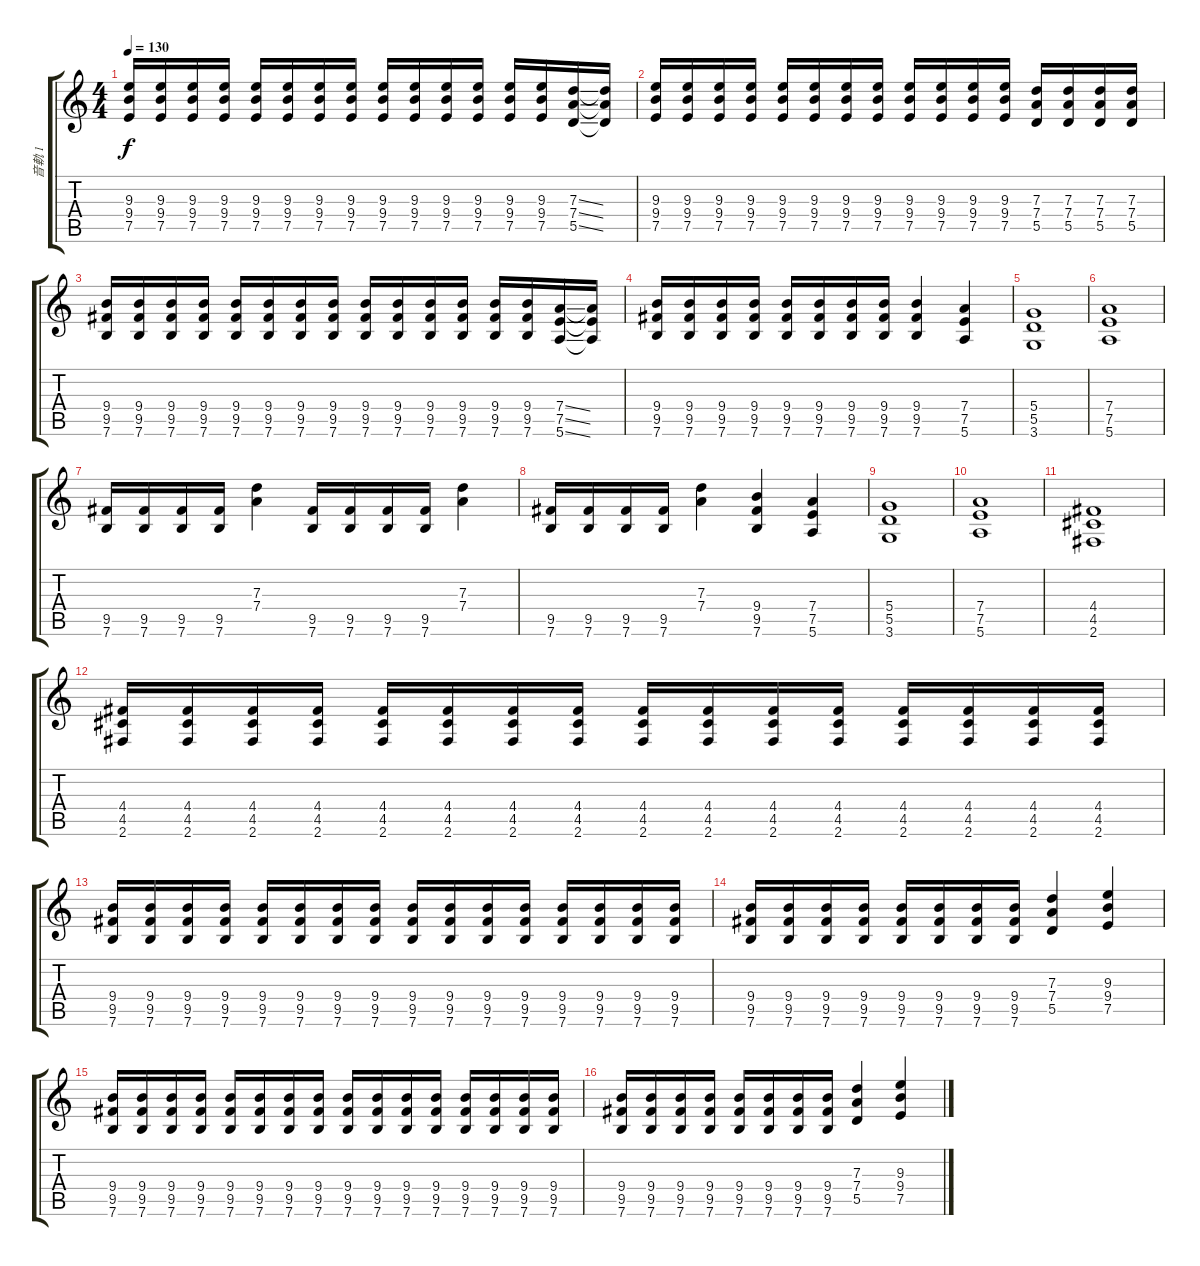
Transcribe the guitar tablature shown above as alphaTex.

\track ("音軌 1" "音軌 1") {instrument distortionguitar}
\staff {score tabs}
\tuning (E4 B3 G3 D3 A2 E2) {hide}
\ts (4 4)
\tempo 130
\clef g2
\ks c
(9.3 9.4 7.5).16{dy f} (9.3 9.4 7.5).16 (9.3 9.4 7.5).16 (9.3 9.4 7.5).16 (9.3 9.4 7.5).16 (9.3 9.4 7.5).16 (9.3 9.4 7.5).16 (9.3 9.4 7.5).16 (9.3 9.4 7.5).16 (9.3 9.4 7.5).16 (9.3 9.4 7.5).16 (9.3 9.4 7.5).16 (9.3 9.4 7.5).16 (9.3 9.4 7.5).16 (7.3{ss} 7.4{ss} 5.5{ss}).16 (7.3{t} 7.4{t} 5.5{t}).16 |
(9.3 9.4 7.5).16 (9.3 9.4 7.5).16 (9.3 9.4 7.5).16 (9.3 9.4 7.5).16 (9.3 9.4 7.5).16 (9.3 9.4 7.5).16 (9.3 9.4 7.5).16 (9.3 9.4 7.5).16 (9.3 9.4 7.5).16 (9.3 9.4 7.5).16 (9.3 9.4 7.5).16 (9.3 9.4 7.5).16 (7.3 7.4 5.5).16 (7.3 7.4 5.5).16 (7.3 7.4 5.5).16 (7.3 7.4 5.5).16 |
(9.4 9.5 7.6).16 (9.4 9.5 7.6).16 (9.4 9.5 7.6).16 (9.4 9.5 7.6).16 (9.4 9.5 7.6).16 (9.4 9.5 7.6).16 (9.4 9.5 7.6).16 (9.4 9.5 7.6).16 (9.4 9.5 7.6).16 (9.4 9.5 7.6).16 (9.4 9.5 7.6).16 (9.4 9.5 7.6).16 (9.4 9.5 7.6).16 (9.4 9.5 7.6).16 (7.4{ss} 7.5{ss} 5.6{ss}).16 (7.4{t} 7.5{t} 5.6{t}).16 |
(9.4 9.5 7.6).16 (9.4 9.5 7.6).16 (9.4 9.5 7.6).16 (9.4 9.5 7.6).16 (9.4 9.5 7.6).16 (9.4 9.5 7.6).16 (9.4 9.5 7.6).16 (9.4 9.5 7.6).16 (9.4 9.5 7.6).4 (7.4 7.5 5.6).4 |
(5.4 5.5 3.6).1 |
(7.4 7.5 5.6).1 |
(9.5 7.6).16 (9.5 7.6).16 (9.5 7.6).16 (9.5 7.6).16 (7.3 7.4).4 (9.5 7.6).16 (9.5 7.6).16 (9.5 7.6).16 (9.5 7.6).16 (7.3 7.4).4 |
(9.5 7.6).16 (9.5 7.6).16 (9.5 7.6).16 (9.5 7.6).16 (7.3 7.4).4 (9.4 9.5 7.6).4 (7.4 7.5 5.6).4 |
(5.4 5.5 3.6).1 |
(7.4 7.5 5.6).1 |
(4.4 4.5 2.6).1 |
(4.4 4.5 2.6).16 (4.4 4.5 2.6).16 (4.4 4.5 2.6).16 (4.4 4.5 2.6).16 (4.4 4.5 2.6).16 (4.4 4.5 2.6).16 (4.4 4.5 2.6).16 (4.4 4.5 2.6).16 (4.4 4.5 2.6).16 (4.4 4.5 2.6).16 (4.4 4.5 2.6).16 (4.4 4.5 2.6).16 (4.4 4.5 2.6).16 (4.4 4.5 2.6).16 (4.4 4.5 2.6).16 (4.4 4.5 2.6).16 |
(9.4 9.5 7.6).16 (9.4 9.5 7.6).16 (9.4 9.5 7.6).16 (9.4 9.5 7.6).16 (9.4 9.5 7.6).16 (9.4 9.5 7.6).16 (9.4 9.5 7.6).16 (9.4 9.5 7.6).16 (9.4 9.5 7.6).16 (9.4 9.5 7.6).16 (9.4 9.5 7.6).16 (9.4 9.5 7.6).16 (9.4 9.5 7.6).16 (9.4 9.5 7.6).16 (9.4 9.5 7.6).16 (9.4 9.5 7.6).16 |
(9.4 9.5 7.6).16 (9.4 9.5 7.6).16 (9.4 9.5 7.6).16 (9.4 9.5 7.6).16 (9.4 9.5 7.6).16 (9.4 9.5 7.6).16 (9.4 9.5 7.6).16 (9.4 9.5 7.6).16 (7.3 7.4 5.5).4 (9.3 9.4 7.5).4 |
(9.4 9.5 7.6).16 (9.4 9.5 7.6).16 (9.4 9.5 7.6).16 (9.4 9.5 7.6).16 (9.4 9.5 7.6).16 (9.4 9.5 7.6).16 (9.4 9.5 7.6).16 (9.4 9.5 7.6).16 (9.4 9.5 7.6).16 (9.4 9.5 7.6).16 (9.4 9.5 7.6).16 (9.4 9.5 7.6).16 (9.4 9.5 7.6).16 (9.4 9.5 7.6).16 (9.4 9.5 7.6).16 (9.4 9.5 7.6).16 |
(9.4 9.5 7.6).16 (9.4 9.5 7.6).16 (9.4 9.5 7.6).16 (9.4 9.5 7.6).16 (9.4 9.5 7.6).16 (9.4 9.5 7.6).16 (9.4 9.5 7.6).16 (9.4 9.5 7.6).16 (7.3 7.4 5.5).4 (9.3 9.4 7.5).4
